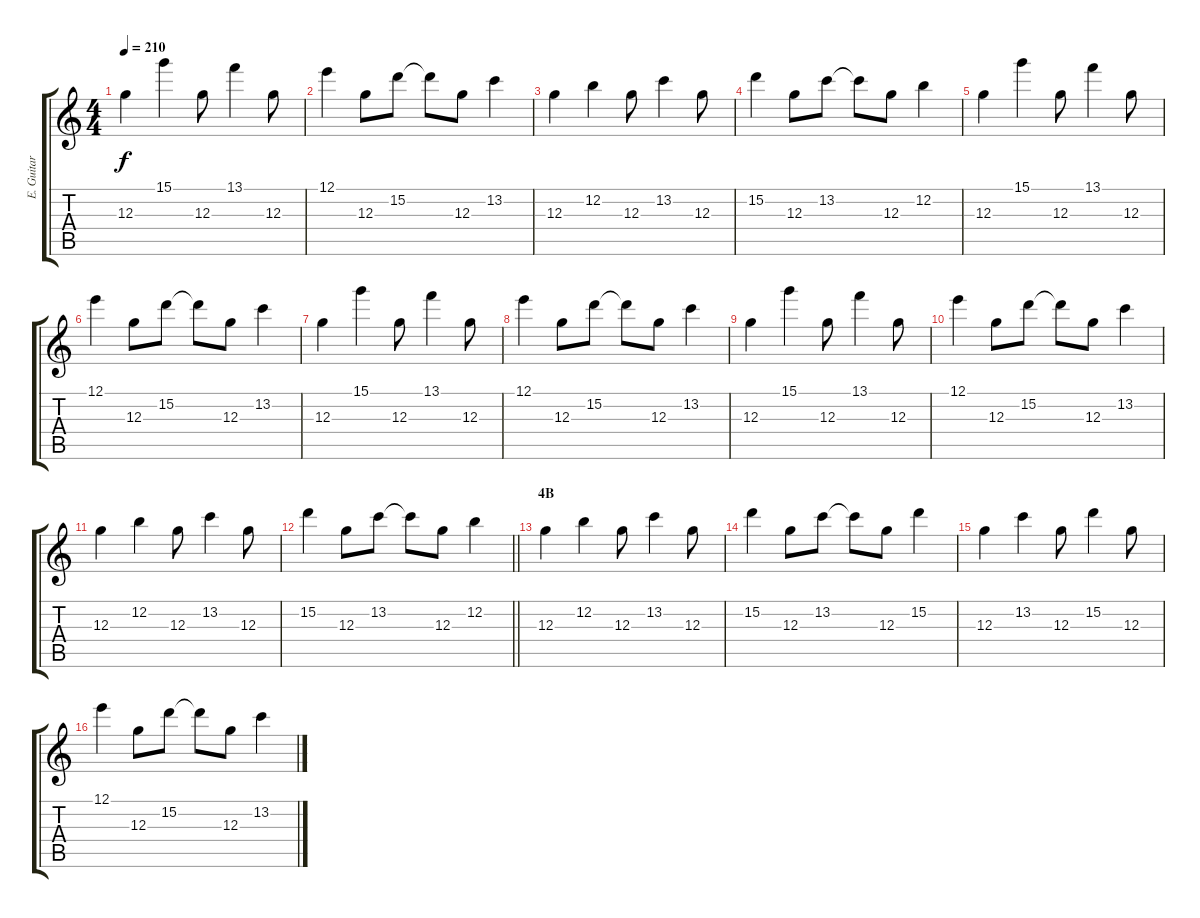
\track ("E. Guitar I" "E. Guitar ") {instrument overdrivenguitar}
\staff {score tabs}
\tuning (E4 B3 G3 D3 A2 E2) {hide}
\ts (4 4)
\tempo 210
\clef g2
\ks c
12.3.4{dy f} 15.1.4 12.3.8 13.1.4 12.3.8 |
12.1.4 12.3.8 15.2.8 15.2{t}.8 12.3.8 13.2.4 |
12.3.4 12.2.4 12.3.8 13.2.4 12.3.8 |
15.2.4 12.3.8 13.2.8 13.2{t}.8 12.3.8 12.2.4 |
12.3.4 15.1.4 12.3.8 13.1.4 12.3.8 |
12.1.4 12.3.8 15.2.8 15.2{t}.8 12.3.8 13.2.4 |
12.3.4 15.1.4 12.3.8 13.1.4 12.3.8 |
12.1.4 12.3.8 15.2.8 15.2{t}.8 12.3.8 13.2.4 |
12.3.4 15.1.4 12.3.8 13.1.4 12.3.8 |
12.1.4 12.3.8 15.2.8 15.2{t}.8 12.3.8 13.2.4 |
12.3.4 12.2.4 12.3.8 13.2.4 12.3.8 |
\barLineRight lightlight
15.2.4 12.3.8 13.2.8 13.2{t}.8 12.3.8 12.2.4 |
\section ("" "4B")
12.3.4 12.2.4 12.3.8 13.2.4 12.3.8 |
15.2.4 12.3.8 13.2.8 13.2{t}.8 12.3.8 15.2.4 |
12.3.4 13.2.4 12.3.8 15.2.4 12.3.8 |
12.1.4 12.3.8 15.2.8 15.2{t}.8 12.3.8 13.2.4
